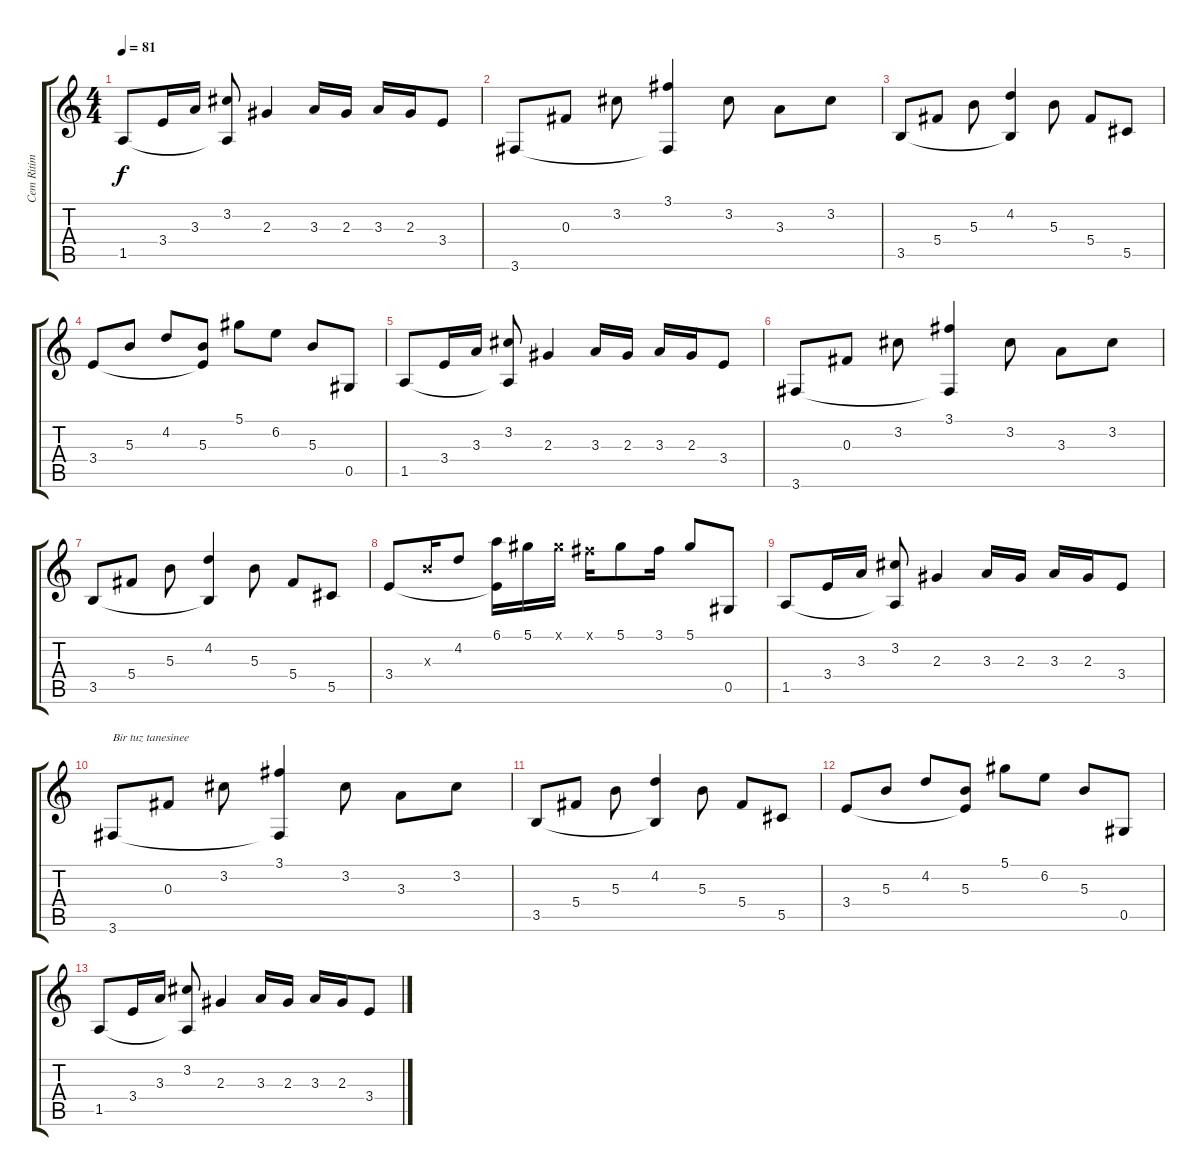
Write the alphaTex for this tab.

\track ("Cem Ritim Gitar" "Cem Ritim ") {instrument overdrivenguitar}
\staff {score tabs}
\tuning (Eb4 Bb3 Gb3 Db3 Ab2 Eb2) {hide}
\ts (4 4)
\tempo 81
\clef g2
\ks c
1.5.8{dy f} 3.4.16 3.3.16 (3.2 1.5{t}).8 2.3.4 3.3.16 2.3.16 3.3.16 2.3.16 3.4.8 |
3.6.8 0.3.8 3.2.8 (3.1 3.6{t}).4 3.2.8 3.3.8 3.2.8 |
3.5.8 5.4.8 5.3.8 (4.2 3.5{t}).4 5.3.8 5.4.8 5.5.8 |
3.4.8 5.3.8 4.2.8 (5.3 3.4{t}).8 5.1.8 6.2.8 5.3.8 0.5.8 |
1.5.8 3.4.16 3.3.16 (3.2 1.5{t}).8 2.3.4 3.3.16 2.3.16 3.3.16 2.3.16 3.4.8 |
3.6.8 0.3.8 3.2.8 (3.1 3.6{t}).4 3.2.8 3.3.8 3.2.8 |
3.5.8 5.4.8 5.3.8 (4.2 3.5{t}).4 5.3.8 5.4.8 5.5.8 |
3.4.8 5.3{x}.16 4.2.8 (6.1 3.4{t}).16 5.1.16 5.1{x}.16 3.1{x}.16 5.1.8 3.1.16 5.1.8 0.5.8 |
1.5.8 3.4.16 3.3.16 (3.2 1.5{t}).8 2.3.4 3.3.16 2.3.16 3.3.16 2.3.16 3.4.8 |
3.6.8{txt "Bir tuz tanesinee"} 0.3.8 3.2.8 (3.1 3.6{t}).4 3.2.8 3.3.8 3.2.8 |
3.5.8 5.4.8 5.3.8 (4.2 3.5{t}).4 5.3.8 5.4.8 5.5.8 |
3.4.8 5.3.8 4.2.8 (5.3 3.4{t}).8 5.1.8 6.2.8 5.3.8 0.5.8 |
1.5.8 3.4.16 3.3.16 (3.2 1.5{t}).8 2.3.4 3.3.16 2.3.16 3.3.16 2.3.16 3.4.8
